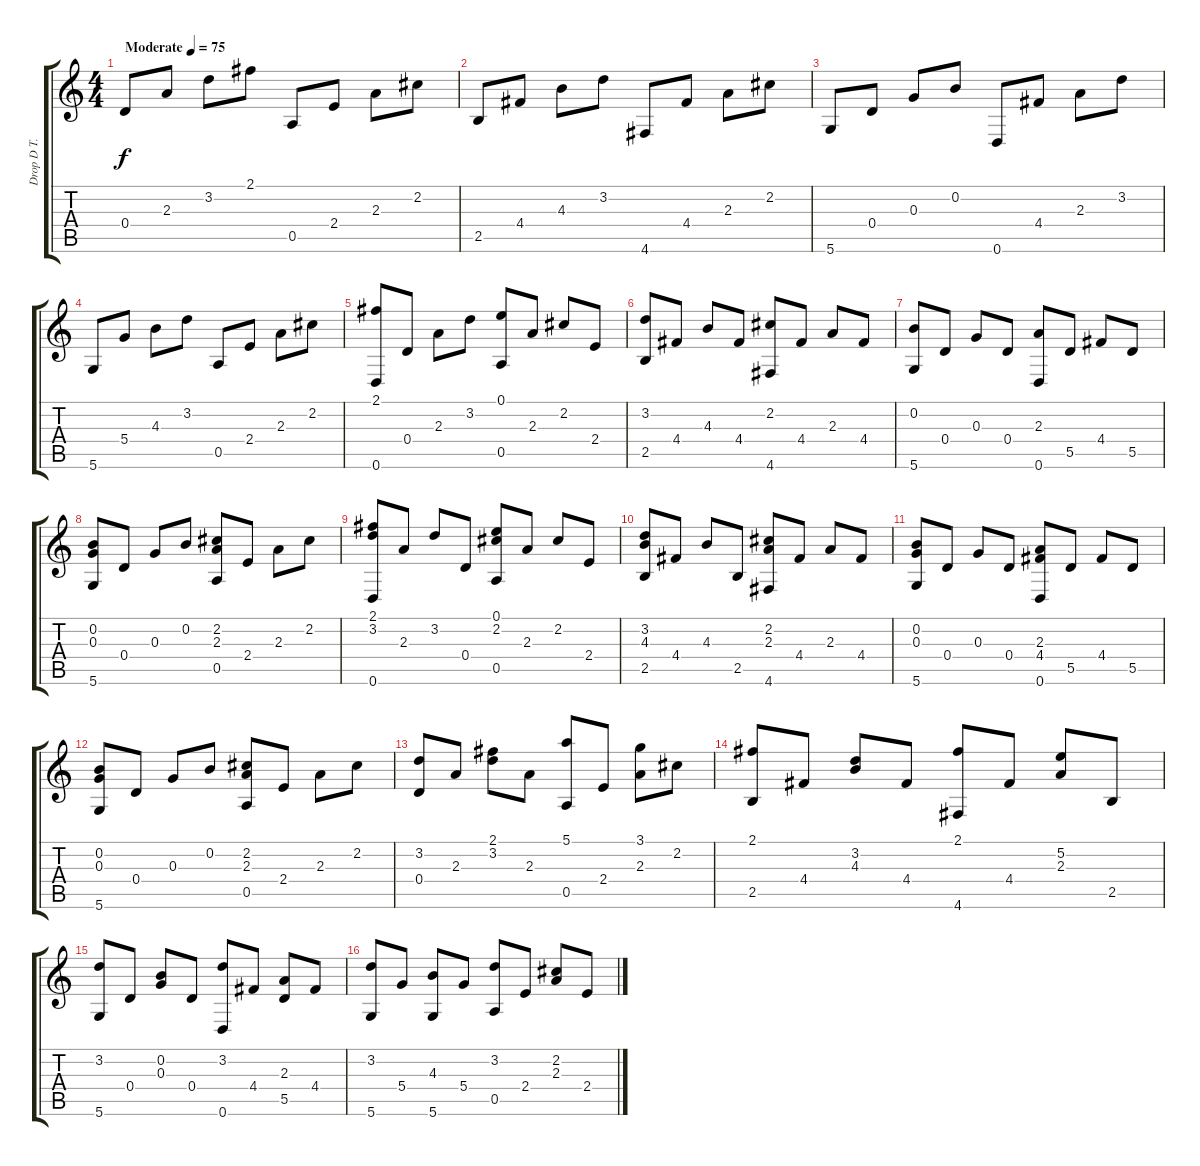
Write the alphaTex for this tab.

\track ("Drop D T." "Drop D T.") {instrument acousticguitarsteel}
\staff {score tabs}
\tuning (E4 B3 G3 D3 A2 D2) {hide}
\ts (4 4)
\tempo (75 "Moderate")
\clef g2
\ks c
0.4.8{dy f instrument acousticguitarsteel} 2.3.8 3.2.8 2.1.8 0.5.8 2.4.8 2.3.8 2.2.8 |
2.5.8 4.4.8 4.3.8 3.2.8 4.6.8 4.4.8 2.3.8 2.2.8 |
5.6.8 0.4.8 0.3.8 0.2.8 0.6.8 4.4.8 2.3.8 3.2.8 |
5.6.8 5.4.8 4.3.8 3.2.8 0.5.8 2.4.8 2.3.8 2.2.8 |
(2.1 0.6).8 0.4.8 2.3.8 3.2.8 (0.1 0.5).8 2.3.8 2.2.8 2.4.8 |
(3.2 2.5).8 4.4.8 4.3.8 4.4.8 (2.2 4.6).8 4.4.8 2.3.8 4.4.8 |
(0.2 5.6).8 0.4.8 0.3.8 0.4.8 (2.3 0.6).8 5.5.8 4.4.8 5.5.8 |
(0.2 0.3 5.6).8 0.4.8 0.3.8 0.2.8 (2.2 2.3 0.5).8 2.4.8 2.3.8 2.2.8 |
(2.1 3.2 0.6).8 2.3.8 3.2.8 0.4.8 (0.1 2.2 0.5).8 2.3.8 2.2.8 2.4.8 |
(3.2 4.3 2.5).8 4.4.8 4.3.8 2.5.8 (2.2 2.3 4.6).8 4.4.8 2.3.8 4.4.8 |
(0.2 0.3 5.6).8 0.4.8 0.3.8 0.4.8 (2.3 4.4 0.6).8 5.5.8 4.4.8 5.5.8 |
(0.2 0.3 5.6).8 0.4.8 0.3.8 0.2.8 (2.2 2.3 0.5).8 2.4.8 2.3.8 2.2.8 |
(3.2 0.4).8 2.3.8 (2.1 3.2).8 2.3.8 (5.1 0.5).8 2.4.8 (3.1 2.3).8 2.2.8 |
(2.1 2.5).8 4.4.8 (3.2 4.3).8 4.4.8 (2.1 4.6).8 4.4.8 (5.2 2.3).8 2.5.8 |
(3.2 5.6).8 0.4.8 (0.2 0.3).8 0.4.8 (3.2 0.6).8 4.4.8 (2.3 5.5).8 4.4.8 |
(3.2 5.6).8 5.4.8 (4.3 5.6).8 5.4.8 (3.2 0.5).8 2.4.8 (2.2 2.3).8 2.4.8
